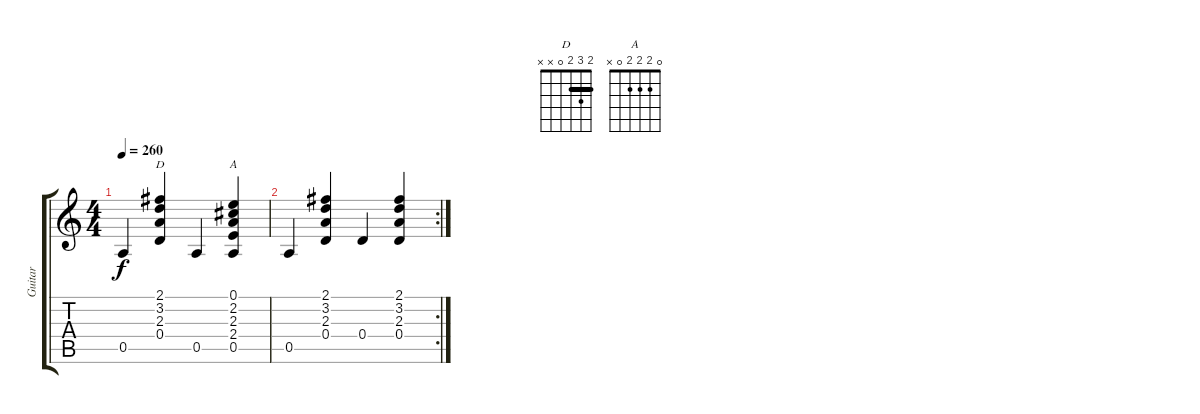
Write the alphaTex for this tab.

\track ("Guitar" "Guitar") {instrument acousticguitarsteel}
\staff {score tabs}
\tuning (E4 B3 G3 D3 A2 E2) {hide}
\chord ("D" 2 3 2 0 x x) {barre 2}
\chord ("A" 0 2 2 2 0 x)
\ts (4 4)
\tempo 260
\clef g2
\ks c
0.5.4{dy f} (2.1 3.2 2.3 0.4).4{ch "D"} 0.5.4 (0.1 2.2 2.3 2.4 0.5).4{ch "A"} |
\rc 2
0.5.4 (2.1 3.2 2.3 0.4).4 0.4.4 (2.1 3.2 2.3 0.4).4
